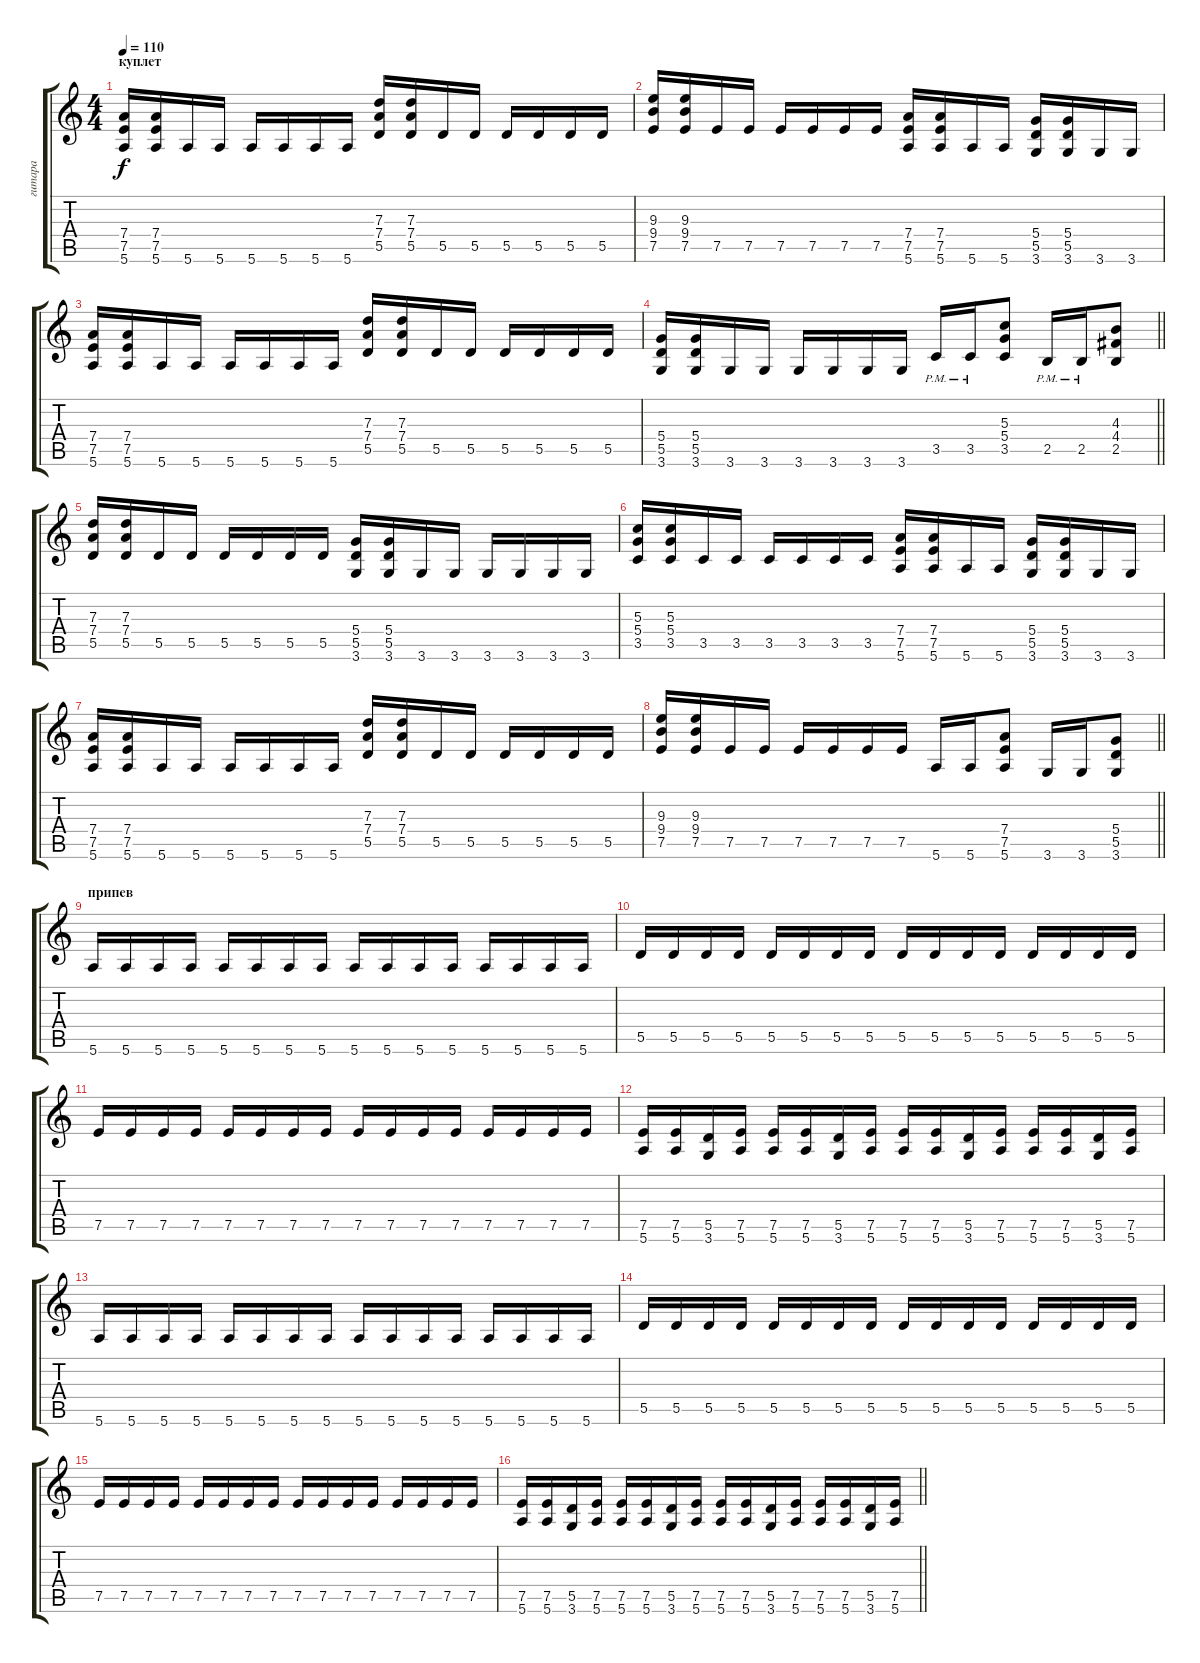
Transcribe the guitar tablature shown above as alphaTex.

\track ("гитара" "гитара") {instrument distortionguitar}
\staff {score tabs}
\tuning (E4 B3 G3 D3 A2 E2) {hide}
\ts (4 4)
\section ("" "куплет")
\tempo 110
\clef g2
\ks c
(7.4 7.5 5.6).16{dy f} (7.4 7.5 5.6).16 5.6.16 5.6.16 5.6.16 5.6.16 5.6.16 5.6.16 (7.3 7.4 5.5).16 (7.3 7.4 5.5).16 5.5.16 5.5.16 5.5.16 5.5.16 5.5.16 5.5.16 |
(9.3 9.4 7.5).16 (9.3 9.4 7.5).16 7.5.16 7.5.16 7.5.16 7.5.16 7.5.16 7.5.16 (7.4 7.5 5.6).16 (7.4 7.5 5.6).16 5.6.16 5.6.16 (5.4 5.5 3.6).16 (5.4 5.5 3.6).16 3.6.16 3.6.16 |
(7.4 7.5 5.6).16 (7.4 7.5 5.6).16 5.6.16 5.6.16 5.6.16 5.6.16 5.6.16 5.6.16 (7.3 7.4 5.5).16 (7.3 7.4 5.5).16 5.5.16 5.5.16 5.5.16 5.5.16 5.5.16 5.5.16 |
\barLineRight lightlight
(5.4 5.5 3.6).16 (5.4 5.5 3.6).16 3.6.16 3.6.16 3.6.16 3.6.16 3.6.16 3.6.16 3.5{pm}.16 3.5{pm}.16 (5.3 5.4 3.5).8 2.5{pm}.16 2.5{pm}.16 (4.3 4.4 2.5).8 |
(7.3 7.4 5.5).16 (7.3 7.4 5.5).16 5.5.16 5.5.16 5.5.16 5.5.16 5.5.16 5.5.16 (5.4 5.5 3.6).16 (5.4 5.5 3.6).16 3.6.16 3.6.16 3.6.16 3.6.16 3.6.16 3.6.16 |
(5.3 5.4 3.5).16 (5.3 5.4 3.5).16 3.5.16 3.5.16 3.5.16 3.5.16 3.5.16 3.5.16 (7.4 7.5 5.6).16 (7.4 7.5 5.6).16 5.6.16 5.6.16 (5.4 5.5 3.6).16 (5.4 5.5 3.6).16 3.6.16 3.6.16 |
(7.4 7.5 5.6).16 (7.4 7.5 5.6).16 5.6.16 5.6.16 5.6.16 5.6.16 5.6.16 5.6.16 (7.3 7.4 5.5).16 (7.3 7.4 5.5).16 5.5.16 5.5.16 5.5.16 5.5.16 5.5.16 5.5.16 |
\barLineRight lightlight
(9.3 9.4 7.5).16 (9.3 9.4 7.5).16 7.5.16 7.5.16 7.5.16 7.5.16 7.5.16 7.5.16 5.6.16 5.6.16 (7.4 7.5 5.6).8 3.6.16 3.6.16 (5.4 5.5 3.6).8 |
\section ("" "припев")
5.6.16 5.6.16 5.6.16 5.6.16 5.6.16 5.6.16 5.6.16 5.6.16 5.6.16 5.6.16 5.6.16 5.6.16 5.6.16 5.6.16 5.6.16 5.6.16 |
5.5.16 5.5.16 5.5.16 5.5.16 5.5.16 5.5.16 5.5.16 5.5.16 5.5.16 5.5.16 5.5.16 5.5.16 5.5.16 5.5.16 5.5.16 5.5.16 |
7.5.16 7.5.16 7.5.16 7.5.16 7.5.16 7.5.16 7.5.16 7.5.16 7.5.16 7.5.16 7.5.16 7.5.16 7.5.16 7.5.16 7.5.16 7.5.16 |
(7.5 5.6).16 (7.5 5.6).16 (5.5 3.6).16 (7.5 5.6).16 (7.5 5.6).16 (7.5 5.6).16 (5.5 3.6).16 (7.5 5.6).16 (7.5 5.6).16 (7.5 5.6).16 (5.5 3.6).16 (7.5 5.6).16 (7.5 5.6).16 (7.5 5.6).16 (5.5 3.6).16 (7.5 5.6).16 |
5.6.16 5.6.16 5.6.16 5.6.16 5.6.16 5.6.16 5.6.16 5.6.16 5.6.16 5.6.16 5.6.16 5.6.16 5.6.16 5.6.16 5.6.16 5.6.16 |
5.5.16 5.5.16 5.5.16 5.5.16 5.5.16 5.5.16 5.5.16 5.5.16 5.5.16 5.5.16 5.5.16 5.5.16 5.5.16 5.5.16 5.5.16 5.5.16 |
7.5.16 7.5.16 7.5.16 7.5.16 7.5.16 7.5.16 7.5.16 7.5.16 7.5.16 7.5.16 7.5.16 7.5.16 7.5.16 7.5.16 7.5.16 7.5.16 |
\barLineRight lightlight
(7.5 5.6).16 (7.5 5.6).16 (5.5 3.6).16 (7.5 5.6).16 (7.5 5.6).16 (7.5 5.6).16 (5.5 3.6).16 (7.5 5.6).16 (7.5 5.6).16 (7.5 5.6).16 (5.5 3.6).16 (7.5 5.6).16 (7.5 5.6).16 (7.5 5.6).16 (5.5 3.6).16 (7.5 5.6).16
